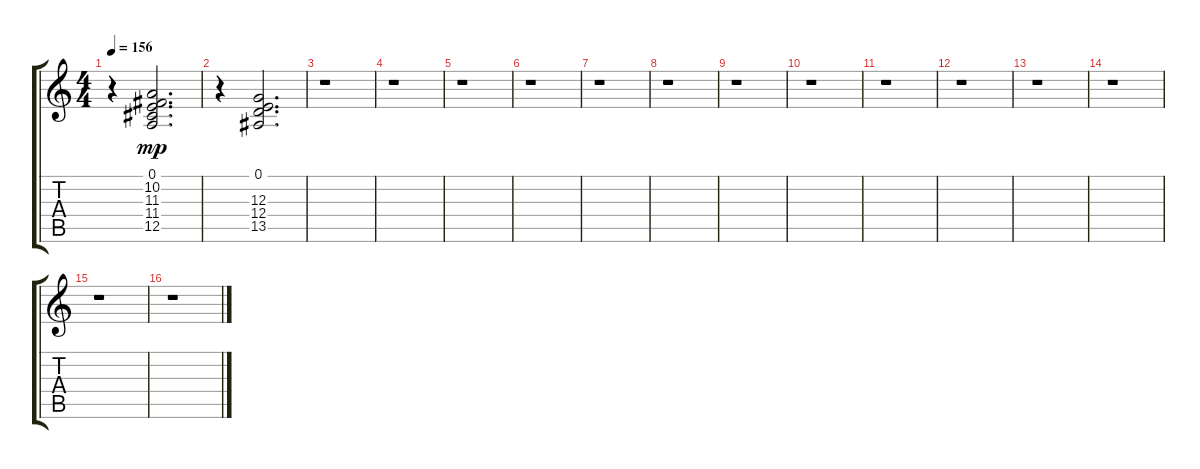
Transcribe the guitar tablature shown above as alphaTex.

\track "" {instrument acousticgrandpiano}
\staff {score tabs}
\tuning (E4 B3 G3 D3 A2 E2) {hide}
\ts (4 4)
\tempo 156
\clef g2
\ks c
r.4{dy mp} (0.1 10.2 11.3 11.4 12.5).2{d} |
r.4 (0.1 12.3 12.4 13.5).2{d} |
r.1 |
r.1 |
r.1 |
r.1 |
r.1 |
r.1 |
r.1 |
r.1 |
r.1 |
r.1 |
r.1 |
r.1 |
r.1 |
r.1
